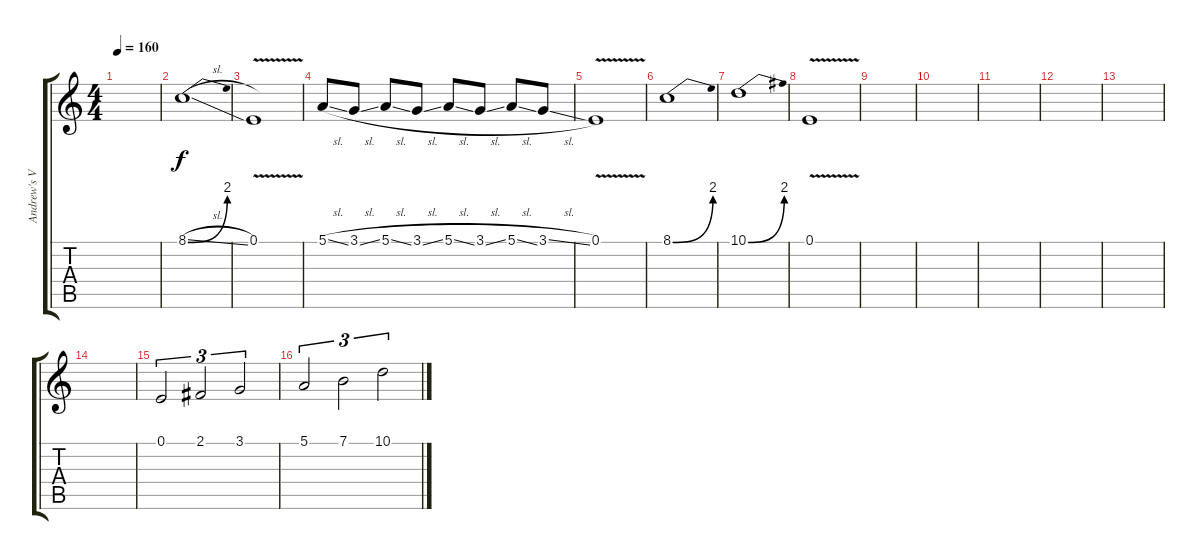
\track ("Andrew's Voice" "Andrew's V") {instrument stringensemble1}
\staff {score tabs}
\tuning (E4 B3 G3 D3 A2 E2) {hide}
\ts (4 4)
\tempo 160
\clef g2
\ks c
|
8.1{be (bend 0 0 60 8) sl}.1 |
0.1{v}.1 |
5.1{sl}.8 3.1{sl}.8 5.1{sl}.8 3.1{sl}.8 5.1{sl}.8 3.1{sl}.8 5.1{sl}.8 3.1{sl}.8 |
0.1{v}.1 |
8.1{be (bend 0 0 60 8)}.1 |
10.1{be (bend 0 0 60 8)}.1 |
0.1{v}.1 |
|
|
|
|
|
|
0.1.2{tu (3 2)} 2.1.2{tu (3 2)} 3.1.2{tu (3 2)} |
5.1.2{tu (3 2)} 7.1.2{tu (3 2)} 10.1.2{tu (3 2)}
